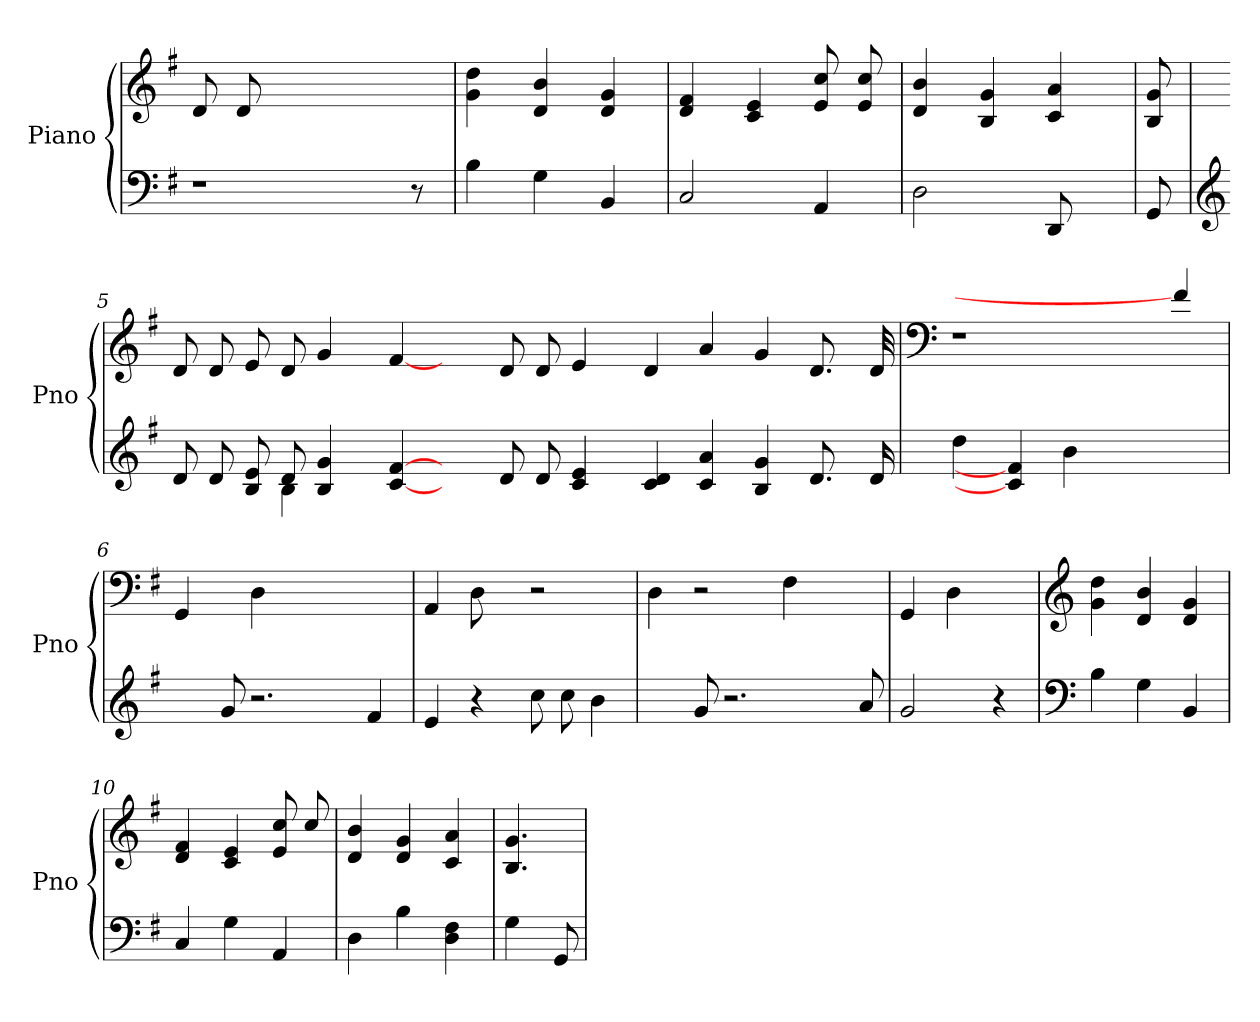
**kern	**kern
*part1	*part1
*staff2	*staff1
*I"Piano	*
*I'Pno	*
*clefF4	*clefG2
*k[f#]	*k[f#]
=1	=1
1r	8d/
.	8d/
.	2..ryy
8r	.
=2	=2
4B\	4g\ 4dd\
4G\	4b/ 4d/
4BB/	4d/ 4g/
=3	=3
2C/	4f#/ 4d/
.	4c/ 4e/
4AA/	8cc/ 8e/
.	8cc/ 8e/
=4	=4
2D\	4d/ 4b/
.	4g/ 4B/
8DD/	4a/ 4c/
8ryy	.
=5	=5
8GG/	8B/ 8g/
!!LO:LB:g=z
=5	=5
*clefG2	*
*^	*
8d/	4.ryy	8d/
8d/	.	8d/
8B/ 8e/	.	8e/
8d/	4B\	8d/
4g/ 4B/	.	4g/
.	1ryy	.
[4c/ [4f#/	.	[4f#/
4ryy	.	4ryy
8d/	.	8d/
8d/	.	8d/
4c/ 4e/	.	4e/
.	1ryy	.
4d/ 4c/	.	4d/
4a/ 4c/	.	4a/
4B/ 4g/	.	4g/
8.d/	.	8.d/
.	8ryy	.
16d/	.	32d/
.	.	32ryy
*v	*v	*
!!LO:LB:g=z
=5	=5
*	*clefF4
4dd\	1r
4c/] 4f#/]	.
4b\	.
2ryy	.
.	4f#/]
=6	=6
4ryy	4GG/
8g/	8ryy
2.r	4D\
.	2.ryy
4f#/	.
=7	=7
4e/	4AA/
4r	8D\
.	8ryy
8cc\	2r
8cc\	.
4b\	.
=8	=8
4ryy	4D\
8g/	2r
2.r	.
.	4F#\
.	4ryy
8a/	.
=9	=9
2g/	4GG/
.	4D\
4r	4ryy
!!LO:LB:g=z
=9	=9
*clefF4	*clefG2
4B\	4dd\ 4g\
4G\	4d/ 4b/
4BB/	4g/ 4d/
=10	=10
4C/	4f#/ 4d/
4G\	4c/ 4e/
4AA/	8cc/ 8e/
.	8cc/
=11	=11
4D\	4b/ 4d/
4B\	4g/ 4d/
4D\ 4F#\	4c/ 4a/
=12	=12
4G\	4.B/ 4.g/
8GG/	.
=	=
*-	*-
